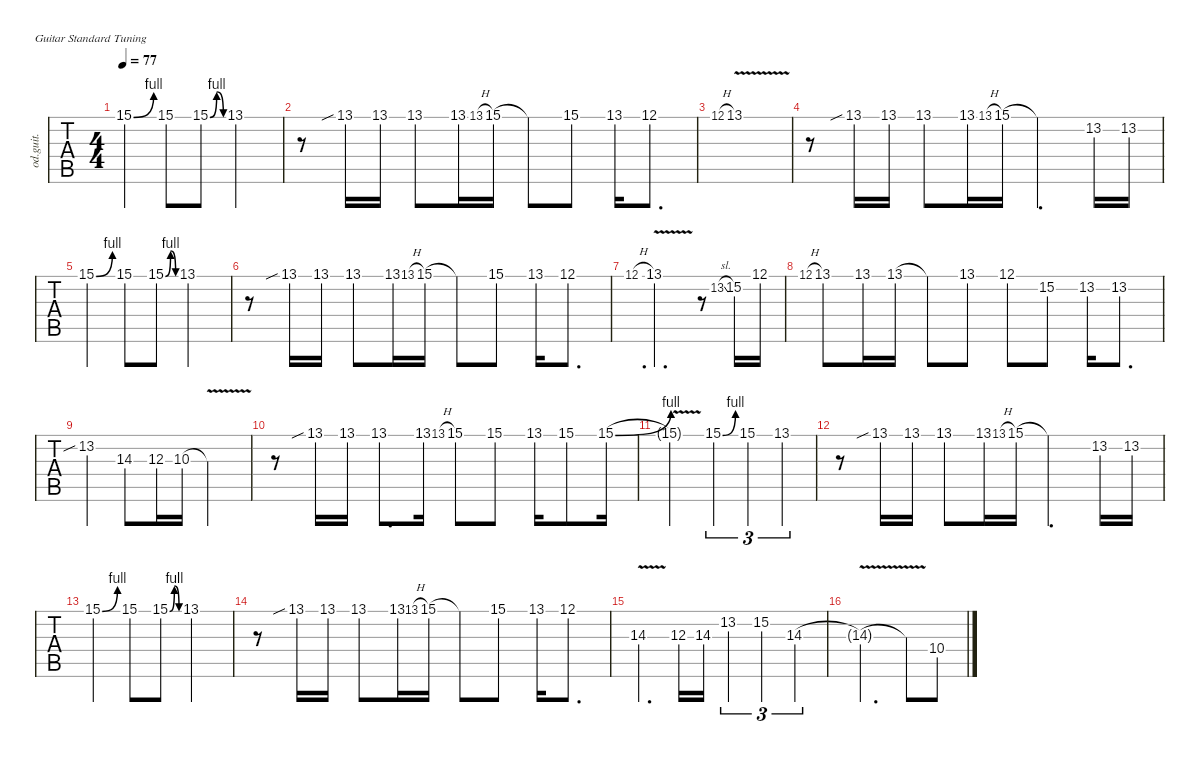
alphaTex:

\defaultSystemsLayout 4
\hideDynamics
\bracketExtendMode nobrackets
\otherSystemsTrackNameOrientation horizontal
\track ("Overdriven Guitar" "od.guit.") {instrument overdrivenguitar}
\staff {tabs}
\tuning (E4 B3 G3 D3 A2 E2)
\ts (4 4)
\tempo 77
\clef g2
\ks c
15.1{be (bend 0 0 15 4)}.4{dy mf} 15.1.8 15.1{be (bendrelease 0 0 10.2 4 20.4 4 30 0)}.8 13.1.2 |
r.8 13.1{sib}.16 13.1.16 13.1.8 13.1.16 13.1{h}.8{gr} 15.1.16 15.1{t}.8 15.1.8 13.1.16 12.1.8{d} |
12.1{h}.8{gr} 13.1{v}.1 |
r.8 13.1{sib}.16 13.1.16 13.1.8 13.1.16 13.1{h}.8{gr} 15.1.16 15.1{t}.4{d} 13.2.16 13.2.16 |
15.1{be (bend 0 0 15 4)}.4 15.1.8 15.1{be (bendrelease 0 0 10.2 4 20.4 4 30 0)}.8 13.1.2 |
r.8 13.1{sib}.16 13.1.16 13.1.8 13.1.16 13.1{h}.8{gr} 15.1.16 15.1{t}.8 15.1.8 13.1.16 12.1.8{d} |
12.1{h}.8{d gr} 13.1{v}.2{d} r.8 13.2{sl}.8{gr} 15.2.16 12.1.16 |
12.1{h}.8{gr} 13.1.8 13.1.16 13.1.16 13.1{t}.8 13.1.8 12.1.8 15.2.8 13.2.16 13.2.8{d} |
13.2{sib}.4 14.3.8 12.3.16 10.3.16 10.3{v t}.2 |
r.8 13.1{sib}.16 13.1.16 13.1.8{d} 13.1.16 13.1{h}.8{gr} 15.1.8 15.1.8 13.1.16 15.1.8 15.1{be (bend 0 0 15 4)}.16 |
15.1{v t}.2 15.1{be (bend 0 0 15 4)}.4{tu (3 2)} 15.1.4{tu (3 2)} 13.1.4{tu (3 2)} |
r.8 13.1{sib}.16 13.1.16 13.1.8 13.1.16 13.1{h}.8{gr} 15.1.16 15.1{t}.4{d} 13.2.16 13.2.16 |
15.1{be (bend 0 0 15 4)}.4 15.1.8 15.1{be (bendrelease 0 0 10.2 4 20.4 4 30 0)}.8 13.1.2 |
r.8 13.1{sib}.16 13.1.16 13.1.8 13.1.16 13.1{h}.8{gr} 15.1.16 15.1{t}.8 15.1.8 13.1.16 12.1.8{d} |
14.3{v}.4{d} 12.3.16 14.3.16 13.2.4{tu (3 2)} 15.2.4{tu (3 2)} 14.3.4{tu (3 2)} |
14.3{v t}.2{d} 14.3{t}.8 10.4.8
